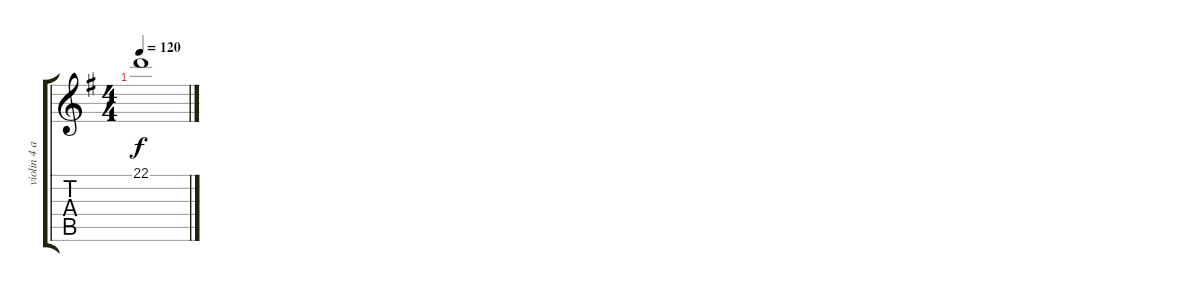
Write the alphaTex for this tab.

\track ("violin 4 agudo" "violin 4 a") {instrument violin}
\staff {score tabs}
\tuning (E4 B3 G3 D3 A2 E2) {hide}
\ts (4 4)
\tempo 120
\clef g2
\ks g
22.1.1{dy f}
